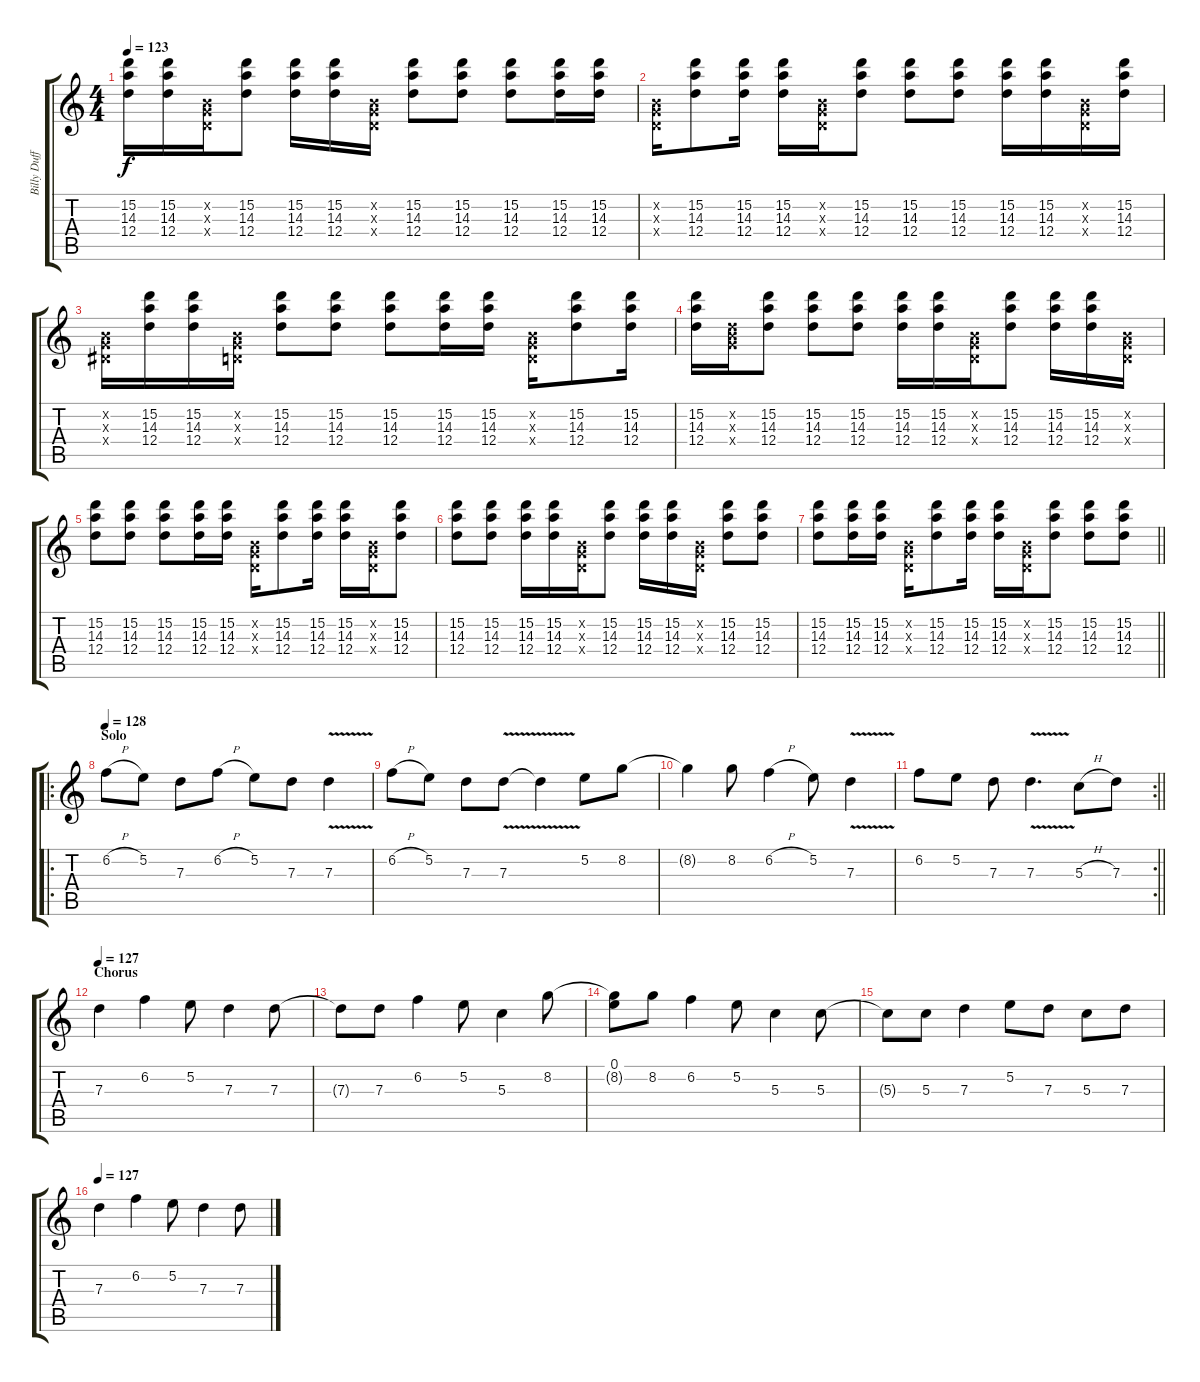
\track ("Billy Duffy [Lead]" "Billy Duff") {instrument distortionguitar}
\staff {score tabs}
\tuning (E4 B3 G3 D3 A2 E2) {hide}
\ts (4 4)
\tempo 123
\clef g2
\ks c
(15.2 14.3 12.4).16{dy f} (15.2 14.3 12.4).16 (0.2{x} 0.3{x} 0.4{x}).16 (15.2 14.3 12.4).8 (15.2 14.3 12.4).16 (15.2 14.3 12.4).16 (0.2{x} 0.3{x} 0.4{x}).16 (15.2 14.3 12.4).8 (15.2 14.3 12.4).8 (15.2 14.3 12.4).8 (15.2 14.3 12.4).16 (15.2 14.3 12.4).16 |
(0.2{x} 0.3{x} 0.4{x}).16 (15.2 14.3 12.4).8 (15.2 14.3 12.4).16 (15.2 14.3 12.4).16 (0.2{x} 0.3{x} 0.4{x}).16 (15.2 14.3 12.4).8 (15.2 14.3 12.4).8 (15.2 14.3 12.4).8 (15.2 14.3 12.4).16 (15.2 14.3 12.4).16 (0.2{x} 0.3{x} 0.4{x}).16 (15.2 14.3 12.4).16 |
(0.2{x} 0.3{x} 1.4{x}).16 (15.2 14.3 12.4).16 (15.2 14.3 12.4).16 (0.2{x} 0.3{x} 0.4{x}).16 (15.2 14.3 12.4).8 (15.2 14.3 12.4).8 (15.2 14.3 12.4).8 (15.2 14.3 12.4).16 (15.2 14.3 12.4).16 (0.2{x} 0.3{x} 0.4{x}).16 (15.2 14.3 12.4).8 (15.2 14.3 12.4).16 |
(15.2 14.3 12.4).16 (0.2{x} 0.3{x} 12.4{x}).16 (15.2 14.3 12.4).8 (15.2 14.3 12.4).8 (15.2 14.3 12.4).8 (15.2 14.3 12.4).16 (15.2 14.3 12.4).16 (0.2{x} 0.3{x} 0.4{x}).16 (15.2 14.3 12.4).8 (15.2 14.3 12.4).16 (15.2 14.3 12.4).16 (0.2{x} 0.3{x} 0.4{x}).16 |
(15.2 14.3 12.4).8 (15.2 14.3 12.4).8 (15.2 14.3 12.4).8 (15.2 14.3 12.4).16 (15.2 14.3 12.4).16 (0.2{x} 0.3{x} 0.4{x}).16 (15.2 14.3 12.4).8 (15.2 14.3 12.4).16 (15.2 14.3 12.4).16 (0.2{x} 0.3{x} 0.4{x}).16 (15.2 14.3 12.4).8 |
(15.2 14.3 12.4).8 (15.2 14.3 12.4).8 (15.2 14.3 12.4).16 (15.2 14.3 12.4).16 (0.2{x} 0.3{x} 0.4{x}).16 (15.2 14.3 12.4).8 (15.2 14.3 12.4).16 (15.2 14.3 12.4).16 (0.2{x} 0.3{x} 0.4{x}).16 (15.2 14.3 12.4).8 (15.2 14.3 12.4).8 |
\barLineRight lightlight
(15.2 14.3 12.4).8 (15.2 14.3 12.4).16 (15.2 14.3 12.4).16 (0.2{x} 0.3{x} 0.4{x}).16 (15.2 14.3 12.4).8 (15.2 14.3 12.4).16 (15.2 14.3 12.4).16 (0.2{x} 0.3{x} 0.4{x}).16 (15.2 14.3 12.4).8 (15.2 14.3 12.4).8 (15.2 14.3 12.4).8 |
\ro
\section ("" "Solo")
\tempo 128
6.2{h}.8 5.2.8 7.3.8 6.2{h}.8 5.2.8 7.3.8 7.3{v}.4 |
6.2{h}.8 5.2.8 7.3.8 7.3{v}.8 7.3{t}.4 5.2.8 8.2.8 |
8.2{t}.4 8.2.8 6.2{h}.4 5.2.8 7.3{v}.4 |
\rc 2
\barLineRight lightlight
6.2.8 5.2.8 7.3.8 7.3{v}.4{d} 5.3{h}.8 7.3.8 |
\section ("" "Chorus")
\tempo 127
7.3.4 6.2.4 5.2.8 7.3.4 7.3.8 |
7.3{t}.8 7.3.8 6.2.4 5.2.8 5.3.4 8.2.8 |
(0.1 8.2{t}).8 8.2.8 6.2.4 5.2.8 5.3.4 5.3.8 |
5.3{t}.8 5.3.8 7.3.4 5.2.8 7.3.8 5.3.8 7.3.8 |
\tempo 127
7.3.4 6.2.4 5.2.8 7.3.4 7.3.8
